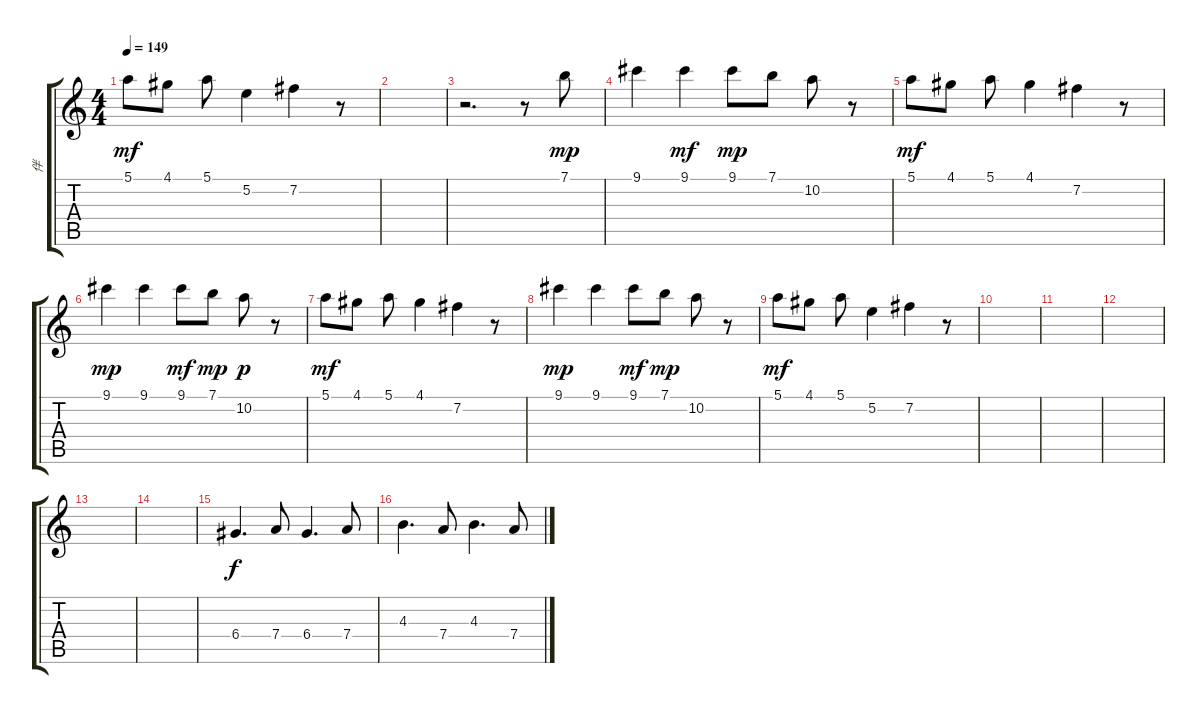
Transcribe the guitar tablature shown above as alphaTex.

\track ("伴" "伴") {instrument electricguitarjazz}
\staff {score tabs}
\tuning (E4 B3 G3 D3 A2 E2) {hide}
\ts (4 4)
\tempo 149
\clef g2
\ks c
5.1.8{dy mf} 4.1.8 5.1.8 5.2.4 7.2.4 r.8 |
|
r.2{d} r.8 7.1.8{dy mp} |
9.1.4 9.1.4{dy mf} 9.1.8{dy mp} 7.1.8 10.2.8 r.8 |
5.1.8{dy mf} 4.1.8 5.1.8 4.1.4 7.2.4 r.8 |
9.1.4{dy mp} 9.1.4 9.1.8{dy mf} 7.1.8{dy mp} 10.2.8{dy p} r.8 |
5.1.8{dy mf} 4.1.8 5.1.8 4.1.4 7.2.4 r.8 |
9.1.4{dy mp} 9.1.4 9.1.8{dy mf} 7.1.8{dy mp} 10.2.8 r.8 |
5.1.8{dy mf} 4.1.8 5.1.8 5.2.4 7.2.4 r.8 |
|
|
|
|
|
6.4.4{d dy f volume 8 balance 12 instrument electricguitarjazz} 7.4.8 6.4.4{d} 7.4.8 |
4.3.4{d} 7.4.8 4.3.4{d} 7.4.8
